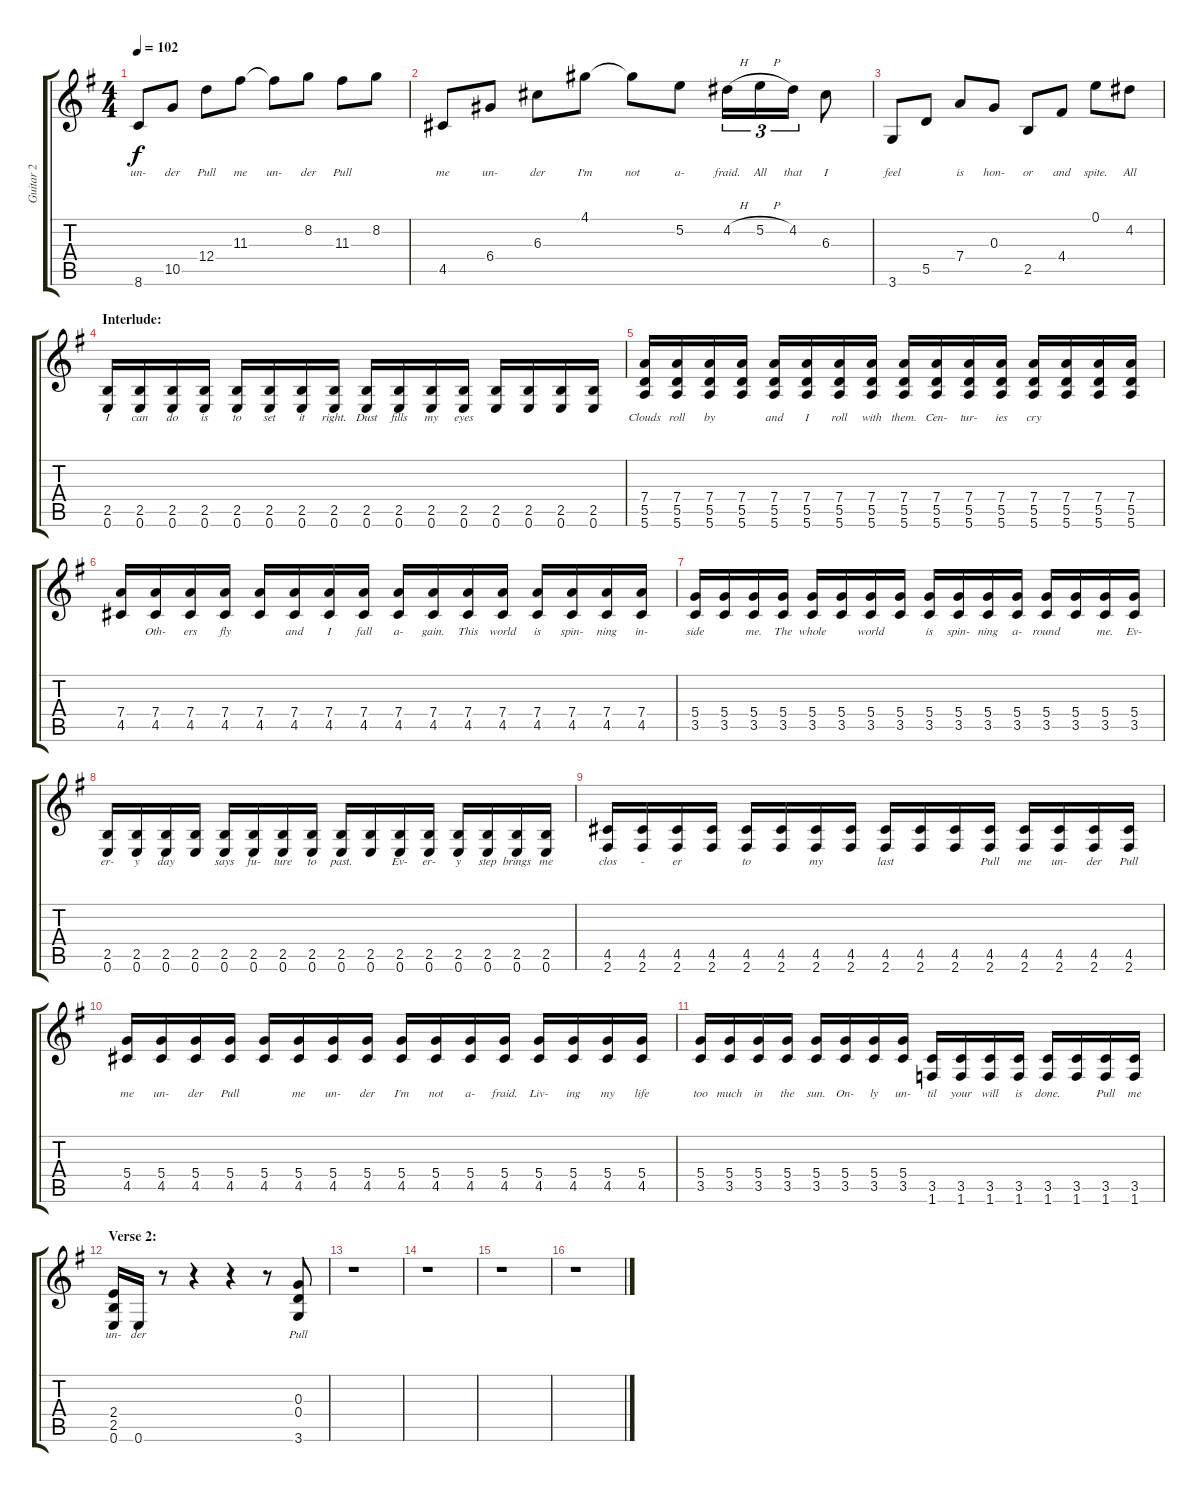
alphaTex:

\track ("Guitar 2" "Guitar 2") {instrument acousticguitarsteel}
\staff {score tabs}
\tuning (E4 B3 G3 D3 A2 E2) {hide}
\ts (4 4)
\tempo 102
\clef g2
\ks eminor
8.6.8{lyrics (0 "un-") lyrics (1 "") lyrics (2 "") lyrics (3 "") lyrics (4 "") dy f} 10.5.8{lyrics (0 "der") lyrics (1 "") lyrics (2 "") lyrics (3 "") lyrics (4 "")} 12.4.8{lyrics (0 "Pull") lyrics (1 "") lyrics (2 "") lyrics (3 "") lyrics (4 "")} 11.3.8{lyrics (0 "me") lyrics (1 "") lyrics (2 "") lyrics (3 "") lyrics (4 "")} 11.3{t}.8{lyrics (0 "un-") lyrics (1 "") lyrics (2 "") lyrics (3 "") lyrics (4 "")} 8.2.8{lyrics (0 "der") lyrics (1 "") lyrics (2 "") lyrics (3 "") lyrics (4 "")} 11.3.8{lyrics (0 "Pull") lyrics (1 "") lyrics (2 "") lyrics (3 "") lyrics (4 "")} 8.2.8{lyrics (0 "") lyrics (1 "") lyrics (2 "") lyrics (3 "") lyrics (4 "")} |
4.5.8{lyrics (0 "me") lyrics (1 "") lyrics (2 "") lyrics (3 "") lyrics (4 "")} 6.4.8{lyrics (0 "un-") lyrics (1 "") lyrics (2 "") lyrics (3 "") lyrics (4 "")} 6.3.8{lyrics (0 "der") lyrics (1 "") lyrics (2 "") lyrics (3 "") lyrics (4 "")} 4.1.8{lyrics (0 "I'm") lyrics (1 "") lyrics (2 "") lyrics (3 "") lyrics (4 "")} 4.1{t}.8{lyrics (0 "not") lyrics (1 "") lyrics (2 "") lyrics (3 "") lyrics (4 "")} 5.2.8{lyrics (0 "a-") lyrics (1 "") lyrics (2 "") lyrics (3 "") lyrics (4 "")} 4.2{h}.16{tu (3 2) lyrics (0 "fraid.") lyrics (1 "") lyrics (2 "") lyrics (3 "") lyrics (4 "")} 5.2{h}.16{tu (3 2) lyrics (0 "All") lyrics (1 "") lyrics (2 "") lyrics (3 "") lyrics (4 "")} 4.2.16{tu (3 2) lyrics (0 "that") lyrics (1 "") lyrics (2 "") lyrics (3 "") lyrics (4 "")} 6.3.8{lyrics (0 "I") lyrics (1 "") lyrics (2 "") lyrics (3 "") lyrics (4 "")} |
3.6.8{lyrics (0 "feel") lyrics (1 "") lyrics (2 "") lyrics (3 "") lyrics (4 "")} 5.5.8{lyrics (0 "") lyrics (1 "") lyrics (2 "") lyrics (3 "") lyrics (4 "")} 7.4.8{lyrics (0 "is") lyrics (1 "") lyrics (2 "") lyrics (3 "") lyrics (4 "")} 0.3.8{lyrics (0 "hon-") lyrics (1 "") lyrics (2 "") lyrics (3 "") lyrics (4 "")} 2.5.8{lyrics (0 "or") lyrics (1 "") lyrics (2 "") lyrics (3 "") lyrics (4 "")} 4.4.8{lyrics (0 "and") lyrics (1 "") lyrics (2 "") lyrics (3 "") lyrics (4 "")} 0.1.8{lyrics (0 "spite.") lyrics (1 "") lyrics (2 "") lyrics (3 "") lyrics (4 "")} 4.2.8{lyrics (0 "All") lyrics (1 "") lyrics (2 "") lyrics (3 "") lyrics (4 "")} |
\section ("" "Interlude:")
(2.5 0.6).16{lyrics (0 "I") lyrics (1 "") lyrics (2 "") lyrics (3 "") lyrics (4 "") volume 10 instrument overdrivenguitar} (2.5 0.6).16{lyrics (0 "can") lyrics (1 "") lyrics (2 "") lyrics (3 "") lyrics (4 "")} (2.5 0.6).16{lyrics (0 "do") lyrics (1 "") lyrics (2 "") lyrics (3 "") lyrics (4 "")} (2.5 0.6).16{lyrics (0 "is") lyrics (1 "") lyrics (2 "") lyrics (3 "") lyrics (4 "")} (2.5 0.6).16{lyrics (0 "to") lyrics (1 "") lyrics (2 "") lyrics (3 "") lyrics (4 "")} (2.5 0.6).16{lyrics (0 "set") lyrics (1 "") lyrics (2 "") lyrics (3 "") lyrics (4 "")} (2.5 0.6).16{lyrics (0 "it") lyrics (1 "") lyrics (2 "") lyrics (3 "") lyrics (4 "")} (2.5 0.6).16{lyrics (0 "right.") lyrics (1 "") lyrics (2 "") lyrics (3 "") lyrics (4 "")} (2.5 0.6).16{lyrics (0 "Dust") lyrics (1 "") lyrics (2 "") lyrics (3 "") lyrics (4 "")} (2.5 0.6).16{lyrics (0 "fills") lyrics (1 "") lyrics (2 "") lyrics (3 "") lyrics (4 "")} (2.5 0.6).16{lyrics (0 "my") lyrics (1 "") lyrics (2 "") lyrics (3 "") lyrics (4 "")} (2.5 0.6).16{lyrics (0 "eyes") lyrics (1 "") lyrics (2 "") lyrics (3 "") lyrics (4 "")} (2.5 0.6).16{lyrics (0 "") lyrics (1 "") lyrics (2 "") lyrics (3 "") lyrics (4 "")} (2.5 0.6).16{lyrics (0 "") lyrics (1 "") lyrics (2 "") lyrics (3 "") lyrics (4 "")} (2.5 0.6).16{lyrics (0 "") lyrics (1 "") lyrics (2 "") lyrics (3 "") lyrics (4 "")} (2.5 0.6).16{lyrics (0 "") lyrics (1 "") lyrics (2 "") lyrics (3 "") lyrics (4 "")} |
(7.4 5.5 5.6).16{lyrics (0 "Clouds") lyrics (1 "") lyrics (2 "") lyrics (3 "") lyrics (4 "")} (7.4 5.5 5.6).16{lyrics (0 "roll") lyrics (1 "") lyrics (2 "") lyrics (3 "") lyrics (4 "")} (7.4 5.5 5.6).16{lyrics (0 "by") lyrics (1 "") lyrics (2 "") lyrics (3 "") lyrics (4 "")} (7.4 5.5 5.6).16{lyrics (0 "") lyrics (1 "") lyrics (2 "") lyrics (3 "") lyrics (4 "")} (7.4 5.5 5.6).16{lyrics (0 "and") lyrics (1 "") lyrics (2 "") lyrics (3 "") lyrics (4 "")} (7.4 5.5 5.6).16{lyrics (0 "I") lyrics (1 "") lyrics (2 "") lyrics (3 "") lyrics (4 "")} (7.4 5.5 5.6).16{lyrics (0 "roll") lyrics (1 "") lyrics (2 "") lyrics (3 "") lyrics (4 "")} (7.4 5.5 5.6).16{lyrics (0 "with") lyrics (1 "") lyrics (2 "") lyrics (3 "") lyrics (4 "")} (7.4 5.5 5.6).16{lyrics (0 "them.") lyrics (1 "") lyrics (2 "") lyrics (3 "") lyrics (4 "")} (7.4 5.5 5.6).16{lyrics (0 "Cen-") lyrics (1 "") lyrics (2 "") lyrics (3 "") lyrics (4 "")} (7.4 5.5 5.6).16{lyrics (0 "tur-") lyrics (1 "") lyrics (2 "") lyrics (3 "") lyrics (4 "")} (7.4 5.5 5.6).16{lyrics (0 "ies") lyrics (1 "") lyrics (2 "") lyrics (3 "") lyrics (4 "")} (7.4 5.5 5.6).16{lyrics (0 "cry") lyrics (1 "") lyrics (2 "") lyrics (3 "") lyrics (4 "")} (7.4 5.5 5.6).16{lyrics (0 "") lyrics (1 "") lyrics (2 "") lyrics (3 "") lyrics (4 "")} (7.4 5.5 5.6).16{lyrics (0 "") lyrics (1 "") lyrics (2 "") lyrics (3 "") lyrics (4 "")} (7.4 5.5 5.6).16{lyrics (0 "") lyrics (1 "") lyrics (2 "") lyrics (3 "") lyrics (4 "")} |
(7.4 4.5).16{lyrics (0 "") lyrics (1 "") lyrics (2 "") lyrics (3 "") lyrics (4 "")} (7.4 4.5).16{lyrics (0 "Oth-") lyrics (1 "") lyrics (2 "") lyrics (3 "") lyrics (4 "")} (7.4 4.5).16{lyrics (0 "ers") lyrics (1 "") lyrics (2 "") lyrics (3 "") lyrics (4 "")} (7.4 4.5).16{lyrics (0 "fly") lyrics (1 "") lyrics (2 "") lyrics (3 "") lyrics (4 "")} (7.4 4.5).16{lyrics (0 "") lyrics (1 "") lyrics (2 "") lyrics (3 "") lyrics (4 "")} (7.4 4.5).16{lyrics (0 "and") lyrics (1 "") lyrics (2 "") lyrics (3 "") lyrics (4 "")} (7.4 4.5).16{lyrics (0 "I") lyrics (1 "") lyrics (2 "") lyrics (3 "") lyrics (4 "")} (7.4 4.5).16{lyrics (0 "fall") lyrics (1 "") lyrics (2 "") lyrics (3 "") lyrics (4 "")} (7.4 4.5).16{lyrics (0 "a-") lyrics (1 "") lyrics (2 "") lyrics (3 "") lyrics (4 "")} (7.4 4.5).16{lyrics (0 "gain.") lyrics (1 "") lyrics (2 "") lyrics (3 "") lyrics (4 "")} (7.4 4.5).16{lyrics (0 "This") lyrics (1 "") lyrics (2 "") lyrics (3 "") lyrics (4 "")} (7.4 4.5).16{lyrics (0 "world") lyrics (1 "") lyrics (2 "") lyrics (3 "") lyrics (4 "")} (7.4 4.5).16{lyrics (0 "is") lyrics (1 "") lyrics (2 "") lyrics (3 "") lyrics (4 "")} (7.4 4.5).16{lyrics (0 "spin-") lyrics (1 "") lyrics (2 "") lyrics (3 "") lyrics (4 "")} (7.4 4.5).16{lyrics (0 "ning") lyrics (1 "") lyrics (2 "") lyrics (3 "") lyrics (4 "")} (7.4 4.5).16{lyrics (0 "in-") lyrics (1 "") lyrics (2 "") lyrics (3 "") lyrics (4 "")} |
(5.4 3.5).16{lyrics (0 "side") lyrics (1 "") lyrics (2 "") lyrics (3 "") lyrics (4 "")} (5.4 3.5).16{lyrics (0 "") lyrics (1 "") lyrics (2 "") lyrics (3 "") lyrics (4 "")} (5.4 3.5).16{lyrics (0 "me.") lyrics (1 "") lyrics (2 "") lyrics (3 "") lyrics (4 "")} (5.4 3.5).16{lyrics (0 "The") lyrics (1 "") lyrics (2 "") lyrics (3 "") lyrics (4 "")} (5.4 3.5).16{lyrics (0 "whole") lyrics (1 "") lyrics (2 "") lyrics (3 "") lyrics (4 "")} (5.4 3.5).16{lyrics (0 "") lyrics (1 "") lyrics (2 "") lyrics (3 "") lyrics (4 "")} (5.4 3.5).16{lyrics (0 "world") lyrics (1 "") lyrics (2 "") lyrics (3 "") lyrics (4 "")} (5.4 3.5).16{lyrics (0 "") lyrics (1 "") lyrics (2 "") lyrics (3 "") lyrics (4 "")} (5.4 3.5).16{lyrics (0 "is") lyrics (1 "") lyrics (2 "") lyrics (3 "") lyrics (4 "")} (5.4 3.5).16{lyrics (0 "spin-") lyrics (1 "") lyrics (2 "") lyrics (3 "") lyrics (4 "")} (5.4 3.5).16{lyrics (0 "ning") lyrics (1 "") lyrics (2 "") lyrics (3 "") lyrics (4 "")} (5.4 3.5).16{lyrics (0 "a-") lyrics (1 "") lyrics (2 "") lyrics (3 "") lyrics (4 "")} (5.4 3.5).16{lyrics (0 "round") lyrics (1 "") lyrics (2 "") lyrics (3 "") lyrics (4 "")} (5.4 3.5).16{lyrics (0 "") lyrics (1 "") lyrics (2 "") lyrics (3 "") lyrics (4 "")} (5.4 3.5).16{lyrics (0 "me.") lyrics (1 "") lyrics (2 "") lyrics (3 "") lyrics (4 "")} (5.4 3.5).16{lyrics (0 "Ev-") lyrics (1 "") lyrics (2 "") lyrics (3 "") lyrics (4 "")} |
(2.5 0.6).16{lyrics (0 "er-") lyrics (1 "") lyrics (2 "") lyrics (3 "") lyrics (4 "")} (2.5 0.6).16{lyrics (0 "y") lyrics (1 "") lyrics (2 "") lyrics (3 "") lyrics (4 "")} (2.5 0.6).16{lyrics (0 "day") lyrics (1 "") lyrics (2 "") lyrics (3 "") lyrics (4 "")} (2.5 0.6).16{lyrics (0 "") lyrics (1 "") lyrics (2 "") lyrics (3 "") lyrics (4 "")} (2.5 0.6).16{lyrics (0 "says") lyrics (1 "") lyrics (2 "") lyrics (3 "") lyrics (4 "")} (2.5 0.6).16{lyrics (0 "fu-") lyrics (1 "") lyrics (2 "") lyrics (3 "") lyrics (4 "")} (2.5 0.6).16{lyrics (0 "ture") lyrics (1 "") lyrics (2 "") lyrics (3 "") lyrics (4 "")} (2.5 0.6).16{lyrics (0 "to") lyrics (1 "") lyrics (2 "") lyrics (3 "") lyrics (4 "")} (2.5 0.6).16{lyrics (0 "past.") lyrics (1 "") lyrics (2 "") lyrics (3 "") lyrics (4 "")} (2.5 0.6).16{lyrics (0 "") lyrics (1 "") lyrics (2 "") lyrics (3 "") lyrics (4 "")} (2.5 0.6).16{lyrics (0 "Ev-") lyrics (1 "") lyrics (2 "") lyrics (3 "") lyrics (4 "")} (2.5 0.6).16{lyrics (0 "er-") lyrics (1 "") lyrics (2 "") lyrics (3 "") lyrics (4 "")} (2.5 0.6).16{lyrics (0 "y") lyrics (1 "") lyrics (2 "") lyrics (3 "") lyrics (4 "")} (2.5 0.6).16{lyrics (0 "step") lyrics (1 "") lyrics (2 "") lyrics (3 "") lyrics (4 "")} (2.5 0.6).16{lyrics (0 "brings") lyrics (1 "") lyrics (2 "") lyrics (3 "") lyrics (4 "")} (2.5 0.6).16{lyrics (0 "me") lyrics (1 "") lyrics (2 "") lyrics (3 "") lyrics (4 "")} |
(4.5 2.6).16{lyrics (0 "clos") lyrics (1 "") lyrics (2 "") lyrics (3 "") lyrics (4 "")} (4.5 2.6).16{lyrics (0 "-") lyrics (1 "") lyrics (2 "") lyrics (3 "") lyrics (4 "")} (4.5 2.6).16{lyrics (0 "er") lyrics (1 "") lyrics (2 "") lyrics (3 "") lyrics (4 "")} (4.5 2.6).16{lyrics (0 "") lyrics (1 "") lyrics (2 "") lyrics (3 "") lyrics (4 "")} (4.5 2.6).16{lyrics (0 "to") lyrics (1 "") lyrics (2 "") lyrics (3 "") lyrics (4 "")} (4.5 2.6).16{lyrics (0 "") lyrics (1 "") lyrics (2 "") lyrics (3 "") lyrics (4 "")} (4.5 2.6).16{lyrics (0 "my") lyrics (1 "") lyrics (2 "") lyrics (3 "") lyrics (4 "")} (4.5 2.6).16{lyrics (0 "") lyrics (1 "") lyrics (2 "") lyrics (3 "") lyrics (4 "")} (4.5 2.6).16{lyrics (0 "last") lyrics (1 "") lyrics (2 "") lyrics (3 "") lyrics (4 "")} (4.5 2.6).16{lyrics (0 "") lyrics (1 "") lyrics (2 "") lyrics (3 "") lyrics (4 "")} (4.5 2.6).16{lyrics (0 "") lyrics (1 "") lyrics (2 "") lyrics (3 "") lyrics (4 "")} (4.5 2.6).16{lyrics (0 "Pull") lyrics (1 "") lyrics (2 "") lyrics (3 "") lyrics (4 "")} (4.5 2.6).16{lyrics (0 "me") lyrics (1 "") lyrics (2 "") lyrics (3 "") lyrics (4 "")} (4.5 2.6).16{lyrics (0 "un-") lyrics (1 "") lyrics (2 "") lyrics (3 "") lyrics (4 "")} (4.5 2.6).16{lyrics (0 "der") lyrics (1 "") lyrics (2 "") lyrics (3 "") lyrics (4 "")} (4.5 2.6).16{lyrics (0 "Pull") lyrics (1 "") lyrics (2 "") lyrics (3 "") lyrics (4 "")} |
(5.4 4.5).16{lyrics (0 "me") lyrics (1 "") lyrics (2 "") lyrics (3 "") lyrics (4 "")} (5.4 4.5).16{lyrics (0 "un-") lyrics (1 "") lyrics (2 "") lyrics (3 "") lyrics (4 "")} (5.4 4.5).16{lyrics (0 "der") lyrics (1 "") lyrics (2 "") lyrics (3 "") lyrics (4 "")} (5.4 4.5).16{lyrics (0 "Pull") lyrics (1 "") lyrics (2 "") lyrics (3 "") lyrics (4 "")} (5.4 4.5).16{lyrics (0 "") lyrics (1 "") lyrics (2 "") lyrics (3 "") lyrics (4 "")} (5.4 4.5).16{lyrics (0 "me") lyrics (1 "") lyrics (2 "") lyrics (3 "") lyrics (4 "")} (5.4 4.5).16{lyrics (0 "un-") lyrics (1 "") lyrics (2 "") lyrics (3 "") lyrics (4 "")} (5.4 4.5).16{lyrics (0 "der") lyrics (1 "") lyrics (2 "") lyrics (3 "") lyrics (4 "")} (5.4 4.5).16{lyrics (0 "I'm") lyrics (1 "") lyrics (2 "") lyrics (3 "") lyrics (4 "")} (5.4 4.5).16{lyrics (0 "not") lyrics (1 "") lyrics (2 "") lyrics (3 "") lyrics (4 "")} (5.4 4.5).16{lyrics (0 "a-") lyrics (1 "") lyrics (2 "") lyrics (3 "") lyrics (4 "")} (5.4 4.5).16{lyrics (0 "fraid.") lyrics (1 "") lyrics (2 "") lyrics (3 "") lyrics (4 "")} (5.4 4.5).16{lyrics (0 "Liv-") lyrics (1 "") lyrics (2 "") lyrics (3 "") lyrics (4 "")} (5.4 4.5).16{lyrics (0 "ing") lyrics (1 "") lyrics (2 "") lyrics (3 "") lyrics (4 "")} (5.4 4.5).16{lyrics (0 "my") lyrics (1 "") lyrics (2 "") lyrics (3 "") lyrics (4 "")} (5.4 4.5).16{lyrics (0 "life") lyrics (1 "") lyrics (2 "") lyrics (3 "") lyrics (4 "")} |
(5.4 3.5).16{lyrics (0 "too") lyrics (1 "") lyrics (2 "") lyrics (3 "") lyrics (4 "")} (5.4 3.5).16{lyrics (0 "much") lyrics (1 "") lyrics (2 "") lyrics (3 "") lyrics (4 "")} (5.4 3.5).16{lyrics (0 "in") lyrics (1 "") lyrics (2 "") lyrics (3 "") lyrics (4 "")} (5.4 3.5).16{lyrics (0 "the") lyrics (1 "") lyrics (2 "") lyrics (3 "") lyrics (4 "")} (5.4 3.5).16{lyrics (0 "sun.") lyrics (1 "") lyrics (2 "") lyrics (3 "") lyrics (4 "")} (5.4 3.5).16{lyrics (0 "On-") lyrics (1 "") lyrics (2 "") lyrics (3 "") lyrics (4 "")} (5.4 3.5).16{lyrics (0 "ly") lyrics (1 "") lyrics (2 "") lyrics (3 "") lyrics (4 "")} (5.4 3.5).16{lyrics (0 "un-") lyrics (1 "") lyrics (2 "") lyrics (3 "") lyrics (4 "")} (3.5 1.6).16{lyrics (0 "til") lyrics (1 "") lyrics (2 "") lyrics (3 "") lyrics (4 "")} (3.5 1.6).16{lyrics (0 "your") lyrics (1 "") lyrics (2 "") lyrics (3 "") lyrics (4 "")} (3.5 1.6).16{lyrics (0 "will") lyrics (1 "") lyrics (2 "") lyrics (3 "") lyrics (4 "")} (3.5 1.6).16{lyrics (0 "is") lyrics (1 "") lyrics (2 "") lyrics (3 "") lyrics (4 "")} (3.5 1.6).16{lyrics (0 "done.") lyrics (1 "") lyrics (2 "") lyrics (3 "") lyrics (4 "")} (3.5 1.6).16{lyrics (0 "") lyrics (1 "") lyrics (2 "") lyrics (3 "") lyrics (4 "")} (3.5 1.6).16{lyrics (0 "Pull") lyrics (1 "") lyrics (2 "") lyrics (3 "") lyrics (4 "")} (3.5 1.6).16{lyrics (0 "me") lyrics (1 "") lyrics (2 "") lyrics (3 "") lyrics (4 "")} |
\section ("" "Verse 2:")
(2.4 2.5 0.6).16{lyrics (0 "un-") lyrics (1 "") lyrics (2 "") lyrics (3 "") lyrics (4 "")} 0.6.16{lyrics (0 "der") lyrics (1 "") lyrics (2 "") lyrics (3 "") lyrics (4 "")} r.8 r.4 r.4 r.8 (0.3 0.4 3.6).8{lyrics (0 "Pull") lyrics (1 "") lyrics (2 "") lyrics (3 "") lyrics (4 "")} |
r.1 |
r.1 |
r.1 |
r.1
